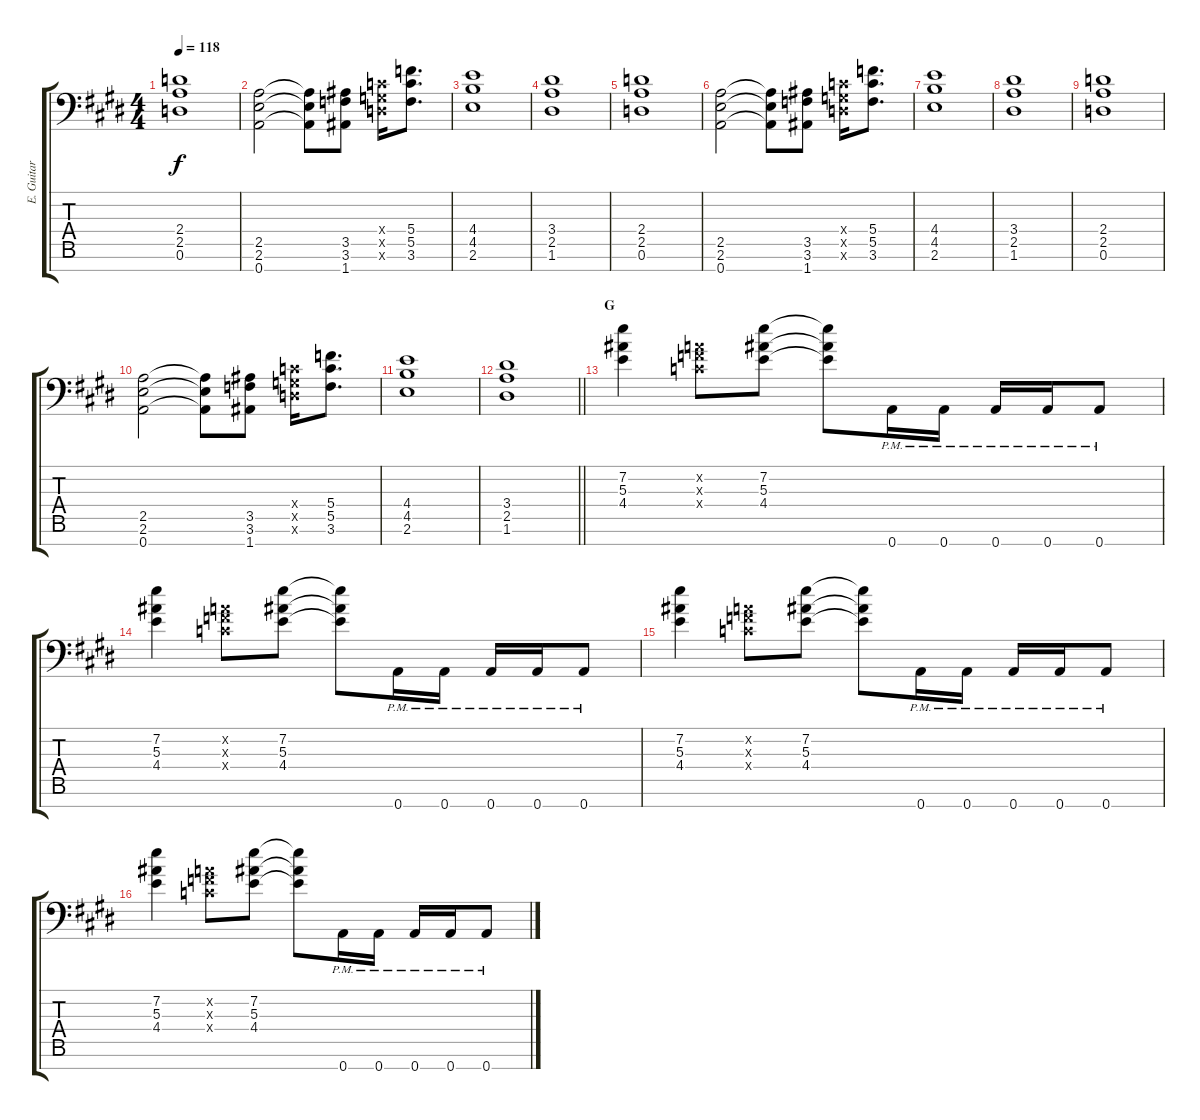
\track ("E. Guitar II" "E. Guitar ") {instrument overdrivenguitar}
\staff {score tabs}
\tuning (D4 A3 F3 C3 G2 D2 A1) {hide}
\ts (4 4)
\tempo 118
\clef f4
\ks e
(2.4 2.5 0.6).1{dy f} |
(2.5 2.6 0.7).2 (2.5{t} 2.6{t} 0.7{t}).8 (3.5 3.6 1.7).8 (0.4{x} 0.5{x} 0.6{x}).16 (5.4 5.5 3.6).8{d} |
(4.4 4.5 2.6).1 |
(3.4 2.5 1.6).1 |
(2.4 2.5 0.6).1 |
(2.5 2.6 0.7).2 (2.5{t} 2.6{t} 0.7{t}).8 (3.5 3.6 1.7).8 (0.4{x} 0.5{x} 0.6{x}).16 (5.4 5.5 3.6).8{d} |
(4.4 4.5 2.6).1 |
(3.4 2.5 1.6).1 |
(2.4 2.5 0.6).1 |
(2.5 2.6 0.7).2 (2.5{t} 2.6{t} 0.7{t}).8 (3.5 3.6 1.7).8 (0.4{x} 0.5{x} 0.6{x}).16 (5.4 5.5 3.6).8{d} |
(4.4 4.5 2.6).1 |
\barLineRight lightlight
(3.4 2.5 1.6).1 |
\section ("" "G")
(7.2 5.3 4.4).4 (0.2{x} 0.3{x} 0.4{x}).8 (7.2 5.3 4.4).8 (7.2{t} 5.3{t} 4.4{t}).8 0.7{pm}.16 0.7{pm}.16 0.7{pm}.16 0.7{pm}.16 0.7{pm}.8 |
(7.2 5.3 4.4).4 (0.2{x} 0.3{x} 0.4{x}).8 (7.2 5.3 4.4).8 (7.2{t} 5.3{t} 4.4{t}).8 0.7{pm}.16 0.7{pm}.16 0.7{pm}.16 0.7{pm}.16 0.7{pm}.8 |
(7.2 5.3 4.4).4 (0.2{x} 0.3{x} 0.4{x}).8 (7.2 5.3 4.4).8 (7.2{t} 5.3{t} 4.4{t}).8 0.7{pm}.16 0.7{pm}.16 0.7{pm}.16 0.7{pm}.16 0.7{pm}.8 |
(7.2 5.3 4.4).4 (0.2{x} 0.3{x} 0.4{x}).8 (7.2 5.3 4.4).8 (7.2{t} 5.3{t} 4.4{t}).8 0.7{pm}.16 0.7{pm}.16 0.7{pm}.16 0.7{pm}.16 0.7{pm}.8
